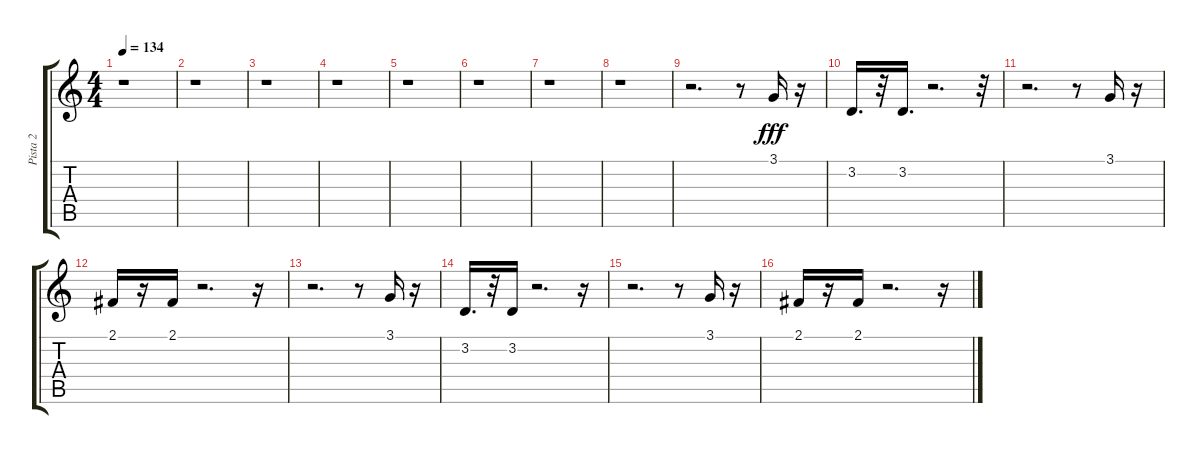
\track ("Pista 2" "Pista 2") {instrument brasssection}
\staff {score tabs}
\tuning (E4 B3 G3 D3 A2 E2) {hide}
\ts (4 4)
\tempo 134
\clef g2
\ks c
r.1{dy f} |
r.1 |
r.1 |
r.1 |
r.1 |
r.1 |
r.1 |
r.1 |
r.2{d} r.8 3.1.16{dy fff} r.16 |
3.2.16{d} r.32 3.2.16{d} r.2{d} r.32 |
r.2{d} r.8 3.1.16 r.16 |
2.1.16 r.16 2.1.16 r.2{d} r.16 |
r.2{d} r.8 3.1.16 r.16 |
3.2.16{d} r.32 3.2.16 r.2{d} r.16 |
r.2{d} r.8 3.1.16 r.16 |
2.1.16 r.16 2.1.16 r.2{d} r.16
